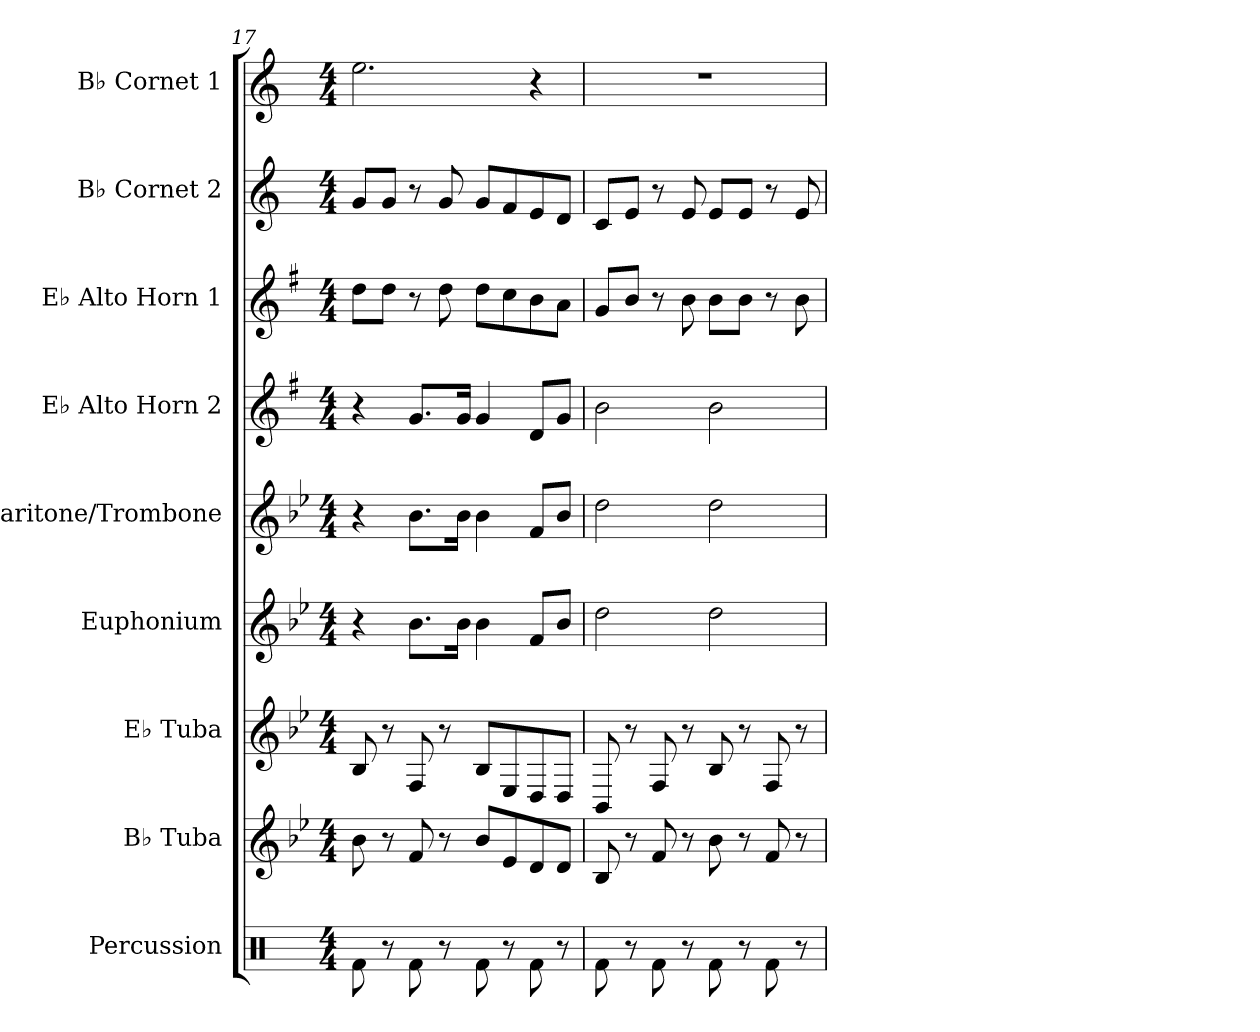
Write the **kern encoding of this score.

**kern	**kern	**kern	**kern	**kern	**kern	**kern	**kern	**kern
*part9	*part8	*part7	*part6	*part5	*part4	*part3	*part2	*part1
*staff9	*staff8	*staff7	*staff6	*staff5	*staff4	*staff3	*staff2	*staff1
*I"Percussion	*I"B♭ Tuba	*I"E♭ Tuba	*I"Euphonium	*I"Baritone/Trombone	*I"E♭ Alto Horn 2	*I"E♭ Alto Horn 1	*I"B♭ Cornet 2	*I"B♭ Cornet 1
*I'Perc.	*I'B♭ Tu.	*I'E♭ Tu.	*I'Euph.	*I'Bar./Trb.	*I'E♭ A. Hn. 2	*I'E♭ A. Hn. 1	*I'B♭ Cnt. 2	*I'B♭ Cnt. 1
*clefX	*clefG2	*clefG2	*clefG2	*clefG2	*clefG2	*clefG2	*clefG2	*clefG2
*	*ITrd15c26	*ITrd12c21	*ITrd8c14	*ITrd8c14	*ITrd5c9	*ITrd5c9	*ITrd1c2	*ITrd1c2
*k[]	*k[b-e-]	*k[b-e-]	*k[b-e-]	*k[b-e-]	*k[b-e-]	*k[b-e-]	*k[b-e-]	*k[b-e-]
*M4/4	*M4/4	*M4/4	*M4/4	*M4/4	*M4/4	*M4/4	*M4/4	*M4/4
=17	=17	=17	=17	=17	=17	=17	=17	=17
8Rf\	8BB-\	8BB-/	4r	4r	4r	8f\L	8f/L	2.dd\
8r	8r	8r	.	.	.	8f\J	8f/J	.
8Rf\	8FF/	8FF/	8.B-\L	8.B-\L	8.B-/L	8r	8r	.
8r	8r	8r	.	.	.	8f\	8f/	.
.	.	.	16B-\Jk	16B-\Jk	16B-/Jk	.	.	.
8Rf\	8BB-/L	8BB-/L	4B-\	4B-\	4B-/	8f\L	8f/L	.
8r	8EE-/	8EE-/	.	.	.	8e-\	8e-/	.
8Rf\	8DD/	8DD/	8F/L	8F/L	8F/L	8d\	8d/	4r
8r	8DD/J	8DD/J	8B-/J	8B-/J	8B-/J	8c\J	8c/J	.
!!LO:PB:g=z
=18	=18	=18	=18	=18	=18	=18	=18	=18
8Rf\	8BBB-/	8BBB-/	2d\	2d\	2d\	8B-/L	8B-/L	1r
8r	8r	8r	.	.	.	8d/J	8d/J	.
8Rf\	8FF/	8FF/	.	.	.	8r	8r	.
8r	8r	8r	.	.	.	8d\	8d/	.
8Rf\	8BB-\	8BB-/	2d\	2d\	2d\	8d\L	8d/L	.
8r	8r	8r	.	.	.	8d\J	8d/J	.
8Rf\	8FF/	8FF/	.	.	.	8r	8r	.
8r	8r	8r	.	.	.	8d\	8d/	.
=	=	=	=	=	=	=	=	=
*-	*-	*-	*-	*-	*-	*-	*-	*-
